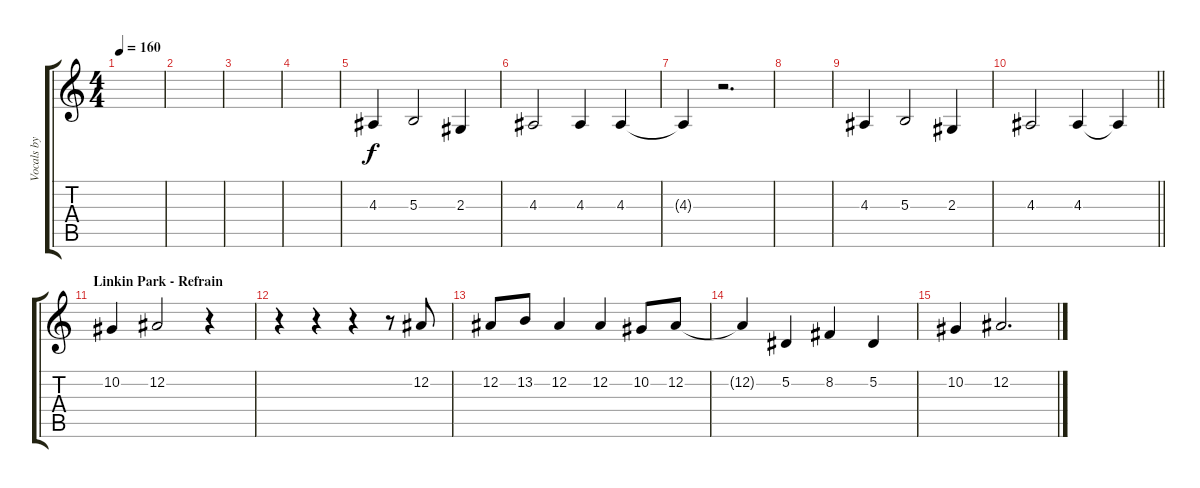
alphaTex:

\track ("Vocals by Chester Bennington" "Vocals by ") {instrument lead8bassandlead}
\staff {score tabs}
\tuning (Eb4 Bb3 Gb3 Db3 Ab2 Db2) {hide}
\ts (4 4)
\tempo 160
\clef g2
\ks c
|
|
|
|
4.3.4 5.3.2 2.3.4 |
4.3.2 4.3.4 4.3.4 |
4.3{t}.4 r.2{d} |
|
4.3.4 5.3.2 2.3.4 |
\barLineRight lightlight
4.3.2 4.3.4 4.3{t}.4 |
\section ("" "Linkin Park - Refrain")
10.2.4 12.2.2 r.4 |
r.4 r.4 r.4 r.8 12.2.8 |
12.2.8 13.2.8 12.2.4 12.2.4 10.2.8 12.2.8 |
12.2{t}.4 5.2.4 8.2.4 5.2.4 |
10.2.4 12.2.2{d}
